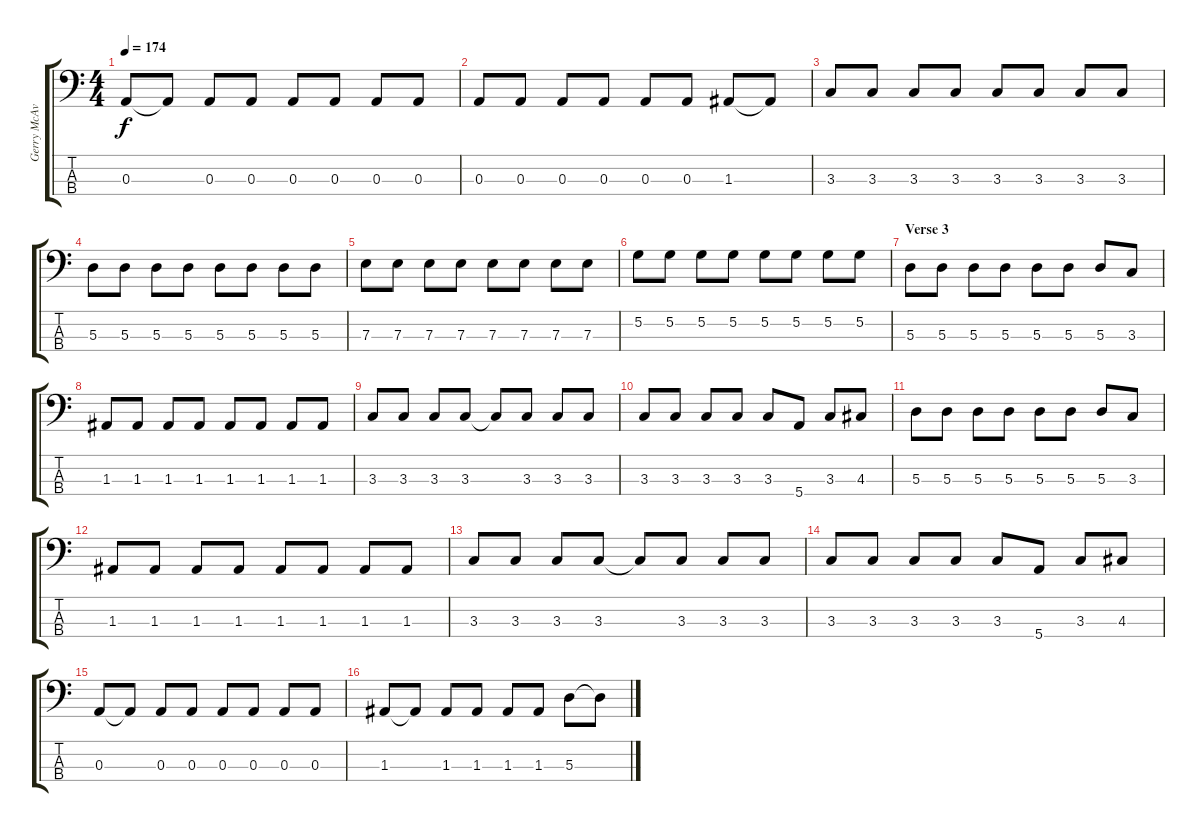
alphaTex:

\track ("Gerry McAvoy" "Gerry McAv") {instrument electricbasspick}
\staff {score tabs}
\tuning (G2 D2 A1 E1) {hide}
\ts (4 4)
\tempo 174
\clef f4
\ks c
0.3.8{dy f} 0.3{t}.8 0.3.8 0.3.8 0.3.8 0.3.8 0.3.8 0.3.8 |
0.3.8 0.3.8 0.3.8 0.3.8 0.3.8 0.3.8 1.3.8 1.3{t}.8 |
3.3.8 3.3.8 3.3.8 3.3.8 3.3.8 3.3.8 3.3.8 3.3.8 |
5.3.8 5.3.8 5.3.8 5.3.8 5.3.8 5.3.8 5.3.8 5.3.8 |
7.3.8 7.3.8 7.3.8 7.3.8 7.3.8 7.3.8 7.3.8 7.3.8 |
5.2.8 5.2.8 5.2.8 5.2.8 5.2.8 5.2.8 5.2.8 5.2.8 |
\section ("" "Verse 3")
5.3.8 5.3.8 5.3.8 5.3.8 5.3.8 5.3.8 5.3.8 3.3.8 |
1.3.8 1.3.8 1.3.8 1.3.8 1.3.8 1.3.8 1.3.8 1.3.8 |
3.3.8 3.3.8 3.3.8 3.3.8 3.3{t}.8 3.3.8 3.3.8 3.3.8 |
3.3.8 3.3.8 3.3.8 3.3.8 3.3.8 5.4.8 3.3.8 4.3.8 |
5.3.8 5.3.8 5.3.8 5.3.8 5.3.8 5.3.8 5.3.8 3.3.8 |
1.3.8 1.3.8 1.3.8 1.3.8 1.3.8 1.3.8 1.3.8 1.3.8 |
3.3.8 3.3.8 3.3.8 3.3.8 3.3{t}.8 3.3.8 3.3.8 3.3.8 |
3.3.8 3.3.8 3.3.8 3.3.8 3.3.8 5.4.8 3.3.8 4.3.8 |
0.3.8 0.3{t}.8 0.3.8 0.3.8 0.3.8 0.3.8 0.3.8 0.3.8 |
1.3.8 1.3{t}.8 1.3.8 1.3.8 1.3.8 1.3.8 5.3.8 5.3{t}.8
